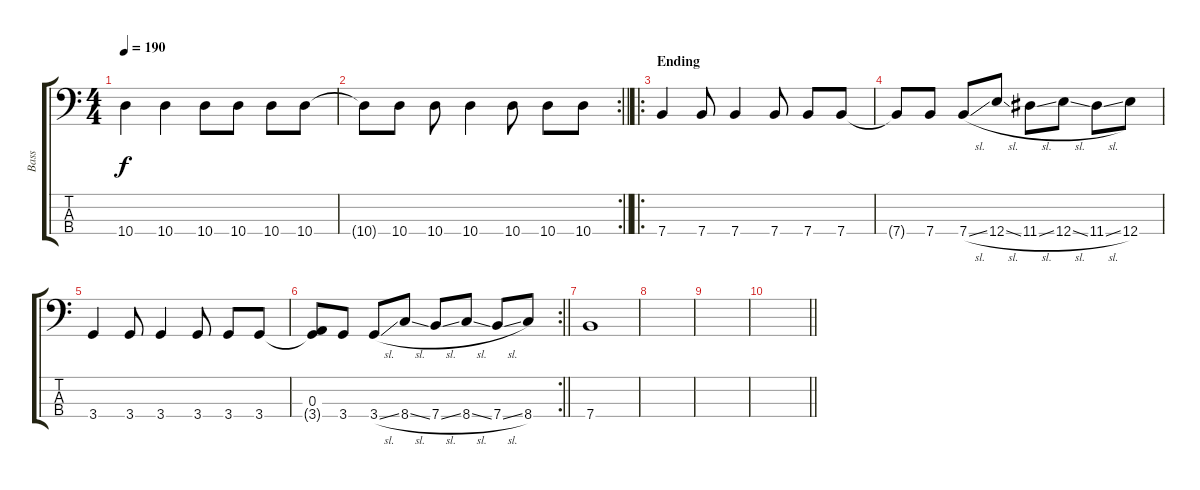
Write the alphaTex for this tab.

\track ("Bass" "Bass") {instrument electricbasspick}
\staff {score tabs}
\tuning (G2 D2 A1 E1) {hide}
\ts (4 4)
\tempo 190
\clef f4
\ks c
10.4.4{dy f} 10.4.4 10.4.8 10.4.8 10.4.8 10.4.8 |
\rc 2
\barLineRight lightlight
10.4{t}.8 10.4.8 10.4.8 10.4.4 10.4.8 10.4.8 10.4.8 |
\ro
\section ("" "Ending")
7.4.4 7.4.8 7.4.4 7.4.8 7.4.8 7.4.8 |
7.4{t}.8 7.4.8 7.4{sl}.8 12.4{sl}.8 11.4{sl}.8 12.4{sl}.8 11.4{sl}.8 12.4.8 |
3.4.4 3.4.8 3.4.4 3.4.8 3.4.8 3.4.8 |
\rc 2
\barLineRight lightlight
(0.3 3.4{t}).8 3.4.8 3.4{sl}.8 8.4{sl}.8 7.4{sl}.8 8.4{sl}.8 7.4{sl}.8 8.4.8 |
7.4.1 |
|
|
\barLineRight lightlight
